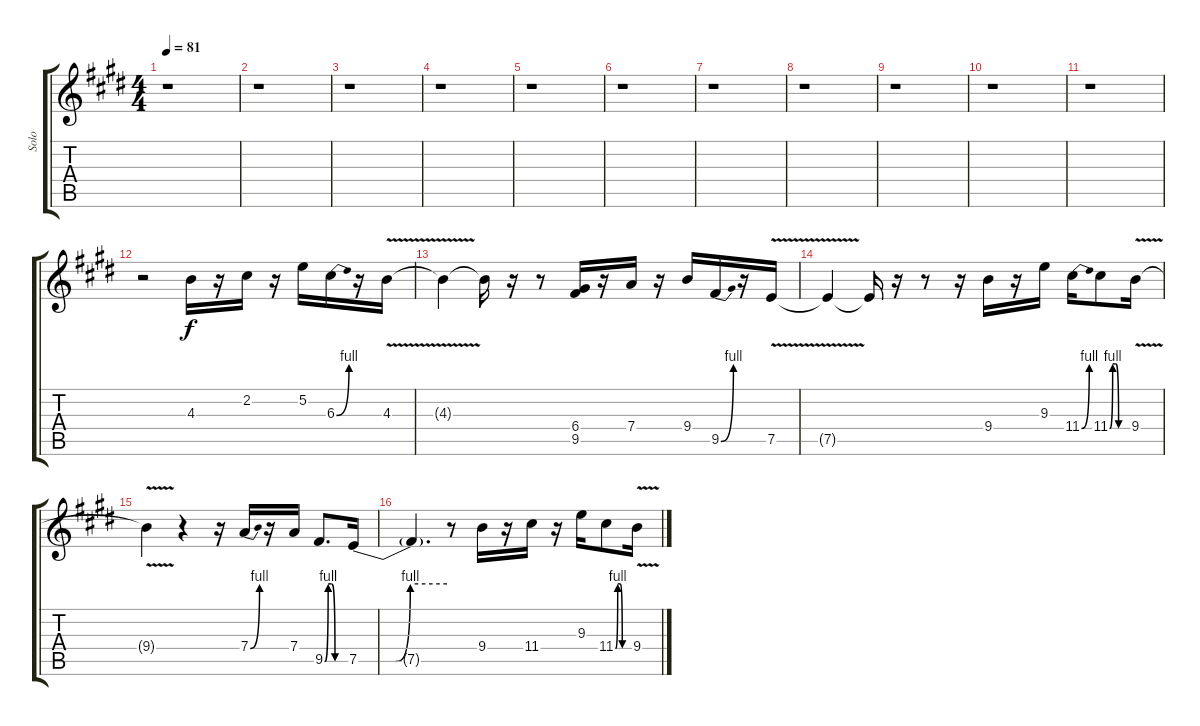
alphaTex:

\track ("Solo" "Solo") {instrument banjo}
\staff {score tabs}
\tuning (E4 B3 G3 D3 A2 E2) {hide}
\displaytranspose 12
\ts (4 4)
\tempo 81
\clef g2
\ks c#minor
r.1{dy f} |
\ks e
r.1 |
\ks c#minor
r.1 |
r.1 |
r.1 |
\ks e
r.1 |
\ks c#minor
r.1 |
r.1 |
r.1 |
\ks e
r.1 |
\ks c#minor
r.1 |
r.2 4.3.16 r.16 2.2.16 r.16 5.2.16 6.3{be (bend 0 0 60 4)}.16 r.16 4.3{v}.16 |
4.3{t}.4 4.3{t}.16 r.16 r.8 (6.4 9.5).16 r.16 7.4.16 r.16 9.4.16 9.5{be (bend 0 0 60 4)}.16 r.16 7.5{v}.16 |
\ks e
7.5{t}.4 7.5{t}.16 r.16 r.8 r.16 9.4.16 r.16 9.3.16 11.4{be (bend 0 0 60 4)}.16 11.4{be (custom 0 0 10 4 20 4 30 0 60 0)}.8 9.4{v}.16 |
\ks c#minor
9.4{t}.4 r.4 r.16 7.4{be (bend 0 0 60 4)}.16 r.16 7.4.16 9.5{be (custom 0 0 10 4 20 4 30 0 60 0)}.8{d} 7.5{be (custom 0 0 25 0 35 4 60 4)}.16 |
7.5{t}.4{d} r.8 9.4.16 r.16 11.4.16 r.16 9.3.16 11.4{be (custom 0 0 10 4 20 4 30 0 60 0)}.8 9.4{v}.16
